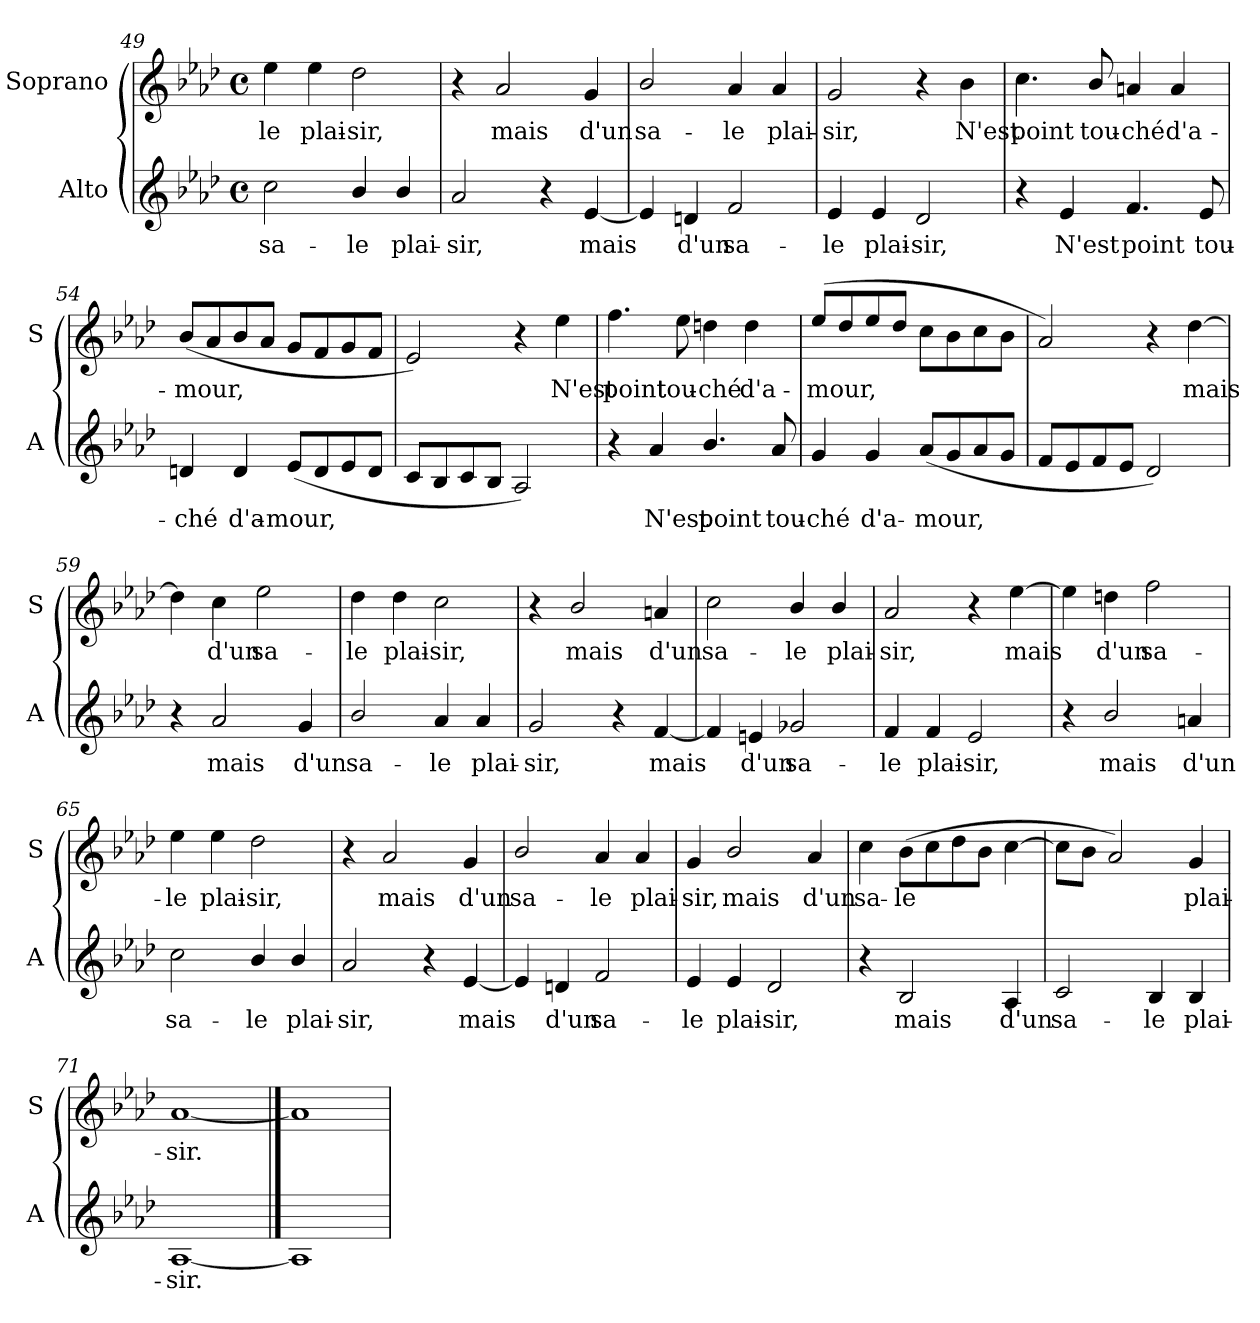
**kern	**text	**kern	**text
*part2	*part2	*part1	*part1
*staff2	*staff2	*staff1	*staff1
*I"Alto	*	*I"Soprano	*
*I'A	*	*I'S	*
*clefG2	*	*clefG2	*
*k[b-e-a-d-]	*	*k[b-e-a-d-]	*
*A-:	*	*A-:	*
*M4/4	*	*M4/4	*
*met(c)	*	*met(c)	*
=49	=49	=49	=49
!	!LO:LY:b	!	!LO:LY:b
2cc	sa-	4ee-	-le
!	!	!	!LO:LY:b
.	.	4ee-	plai-
!	!LO:LY:b	!	!LO:LY:b
4b-/	-le	2dd-	-sir,
!	!LO:LY:b	!	!
4b-/	plai-	.	.
=50	=50	=50	=50
!	!LO:LY:b	!	!
2a-	-sir,	4r	.
!	!	!	!LO:LY:b
.	.	2a-	mais
4r	.	.	.
!	!LO:LY:b	!	!LO:LY:b
[4e-	mais	4g	d'un
=51	=51	=51	=51
!	!	!	!LO:LY:b
4e-]	.	2b-/	sa-
!	!LO:LY:b	!	!
4dn	d'un	.	.
!	!LO:LY:b	!	!LO:LY:b
2f	sa-	4a-	-le
!	!	!	!LO:LY:b
.	.	4a-	plai-
=52	=52	=52	=52
!	!LO:LY:b	!	!LO:LY:b
4e-	-le	2g	-sir,
!	!LO:LY:b	!	!
4e-	plai-	.	.
!	!LO:LY:b	!	!
2d-	-sir,	4r	.
!	!	!	!LO:LY:b
.	.	4b-	N'est
!!LO:LB:g=z
=53	=53	=53	=53
!	!	!	!LO:LY:b
4r	.	4.cc	point
!	!LO:LY:b	!	!
4e-	N'est	.	.
!	!	!	!LO:LY:b
.	.	8b-/	tou-
!	!LO:LY:b	!	!LO:LY:b
4.f	point	4an	-ché
!	!	!	!LO:LY:b
.	.	4a	d'a-
!	!LO:LY:b	!	!
8e-	tou-	.	.
=54	=54	=54	=54
!	!LO:LY:b	!	!LO:LY:b
4dn	-ché	(<8b-L	-mour,
.	.	8a-	.
!	!LO:LY:b	!	!
4d	d'a-	8b-	.
.	.	8a-J	.
!	!LO:LY:b	!	!
(<8e-/L	-mour,	8gL	.
8d/	.	8f	.
8e-/	.	8g	.
8d/J	.	8fJ	.
=55	=55	=55	=55
8cL	.	2e-)	.
8B-	.	.	.
8c	.	.	.
8B-J	.	.	.
2A-)	.	4r	.
!	!	!	!LO:LY:b
.	.	4ee-	N'est
=56	=56	=56	=56
!	!	!	!LO:LY:b
4r	.	4.ff	point
!	!LO:LY:b	!	!
4a-	N'est	.	.
!	!	!	!LO:LY:b
.	.	8ee-	tou-
!	!LO:LY:b	!	!LO:LY:b
4.b-/	point	4ddn	-ché
!	!	!	!LO:LY:b
.	.	4dd	d'a-
!	!LO:LY:b	!	!
8a-	tou-	.	.
!!LO:LB:g=z
=57	=57	=57	=57
!	!LO:LY:b	!	!LO:LY:b
4g	-ché	(>8ee-\L	-mour,
.	.	8dd-/	.
!	!LO:LY:b	!	!
4g	d'a-	8ee-/	.
.	.	8dd-/J	.
!	!LO:LY:b	!	!
(<8a-L	-mour,	8ccL	.
8g	.	8b-	.
8a-	.	8cc	.
8gJ	.	8b-J	.
=58	=58	=58	=58
8fL	.	2a-)	.
8e-	.	.	.
8f	.	.	.
8e-J	.	.	.
2d-)	.	4r	.
!	!	!	!LO:LY:b
.	.	[4dd-	mais
=59	=59	=59	=59
4r	.	4dd-]	.
!	!LO:LY:b	!	!LO:LY:b
2a-	mais	4cc	d'un
!	!	!	!LO:LY:b
.	.	2ee-	sa-
!	!LO:LY:b	!	!
4g	d'un	.	.
=60	=60	=60	=60
!	!LO:LY:b	!	!LO:LY:b
2b-/	sa-	4dd-	-le
!	!	!	!LO:LY:b
.	.	4dd-	plai-
!	!LO:LY:b	!	!LO:LY:b
4a-	-le	2cc	-sir,
!	!LO:LY:b	!	!
4a-	plai-	.	.
!!LO:LB:g=z
=61	=61	=61	=61
!	!LO:LY:b	!	!
2g	-sir,	4r	.
!	!	!	!LO:LY:b
.	.	2b-/	mais
4r	.	.	.
!	!LO:LY:b	!	!LO:LY:b
[4f	mais	4an	d'un
=62	=62	=62	=62
!	!	!	!LO:LY:b
4f]	.	2cc	sa-
!	!LO:LY:b	!	!
4en	d'un	.	.
!	!LO:LY:b	!	!LO:LY:b
2g-X	sa-	4b-/	-le
!	!	!	!LO:LY:b
.	.	4b-/	plai-
=63	=63	=63	=63
!	!LO:LY:b	!	!LO:LY:b
4f	-le	2a-	-sir,
!	!LO:LY:b	!	!
4f	plai-	.	.
!	!LO:LY:b	!	!
2e-	-sir,	4r	.
!	!	!	!LO:LY:b
.	.	[4ee-	mais
=64	=64	=64	=64
4r	.	4ee-]	.
!	!LO:LY:b	!	!LO:LY:b
2b-/	mais	4ddn	d'un
!	!	!	!LO:LY:b
.	.	2ff	sa-
!	!LO:LY:b	!	!
4an	d'un	.	.
=65	=65	=65	=65
!	!LO:LY:b	!	!LO:LY:b
2cc	sa-	4ee-	-le
!	!	!	!LO:LY:b
.	.	4ee-	plai-
!	!LO:LY:b	!	!LO:LY:b
4b-/	-le	2dd-	-sir,
!	!LO:LY:b	!	!
4b-/	plai-	.	.
!!LO:LB:g=z
=66	=66	=66	=66
!	!LO:LY:b	!	!
2a-	-sir,	4r	.
!	!	!	!LO:LY:b
.	.	2a-	mais
4r	.	.	.
!	!LO:LY:b	!	!LO:LY:b
[4e-	mais	4g	d'un
=67	=67	=67	=67
!	!	!	!LO:LY:b
4e-]	.	2b-/	sa-
!	!LO:LY:b	!	!
4dn	d'un	.	.
!	!LO:LY:b	!	!LO:LY:b
2f	sa-	4a-	-le
!	!	!	!LO:LY:b
.	.	4a-	plai-
=68	=68	=68	=68
!	!LO:LY:b	!	!LO:LY:b
4e-	-le	4g	-sir,
!	!LO:LY:b	!	!LO:LY:b
4e-	plai-	2b-/	mais
!	!LO:LY:b	!	!
2d-	-sir,	.	.
!	!	!	!LO:LY:b
.	.	4a-	d'un
=69	=69	=69	=69
!	!	!	!LO:LY:b
4r	.	4cc	sa-
!	!LO:LY:b	!	!LO:LY:b
2B-	mais	(>8b-L	-le
.	.	8cc	.
.	.	8dd-	.
.	.	8b-J	.
!	!LO:LY:b	!	!
4A-	d'un	[4cc	.
=70	=70	=70	=70
!	!LO:LY:b	!	!
2c	sa-	8ccL]	.
.	.	8b-J	.
.	.	2a-)	.
!	!LO:LY:b	!	!
4B-	-le	.	.
!	!LO:LY:b	!	!LO:LY:b
4B-	plai-	4g	plai-
=71	=71	=71	=71
!	!LO:LY:b	!	!LO:LY:b
[1A-	-sir.	[1a-	-sir.
==72	==72	==72	==72
1A-]	.	1a-]	.
=	=	=	=
*-	*-	*-	*-
